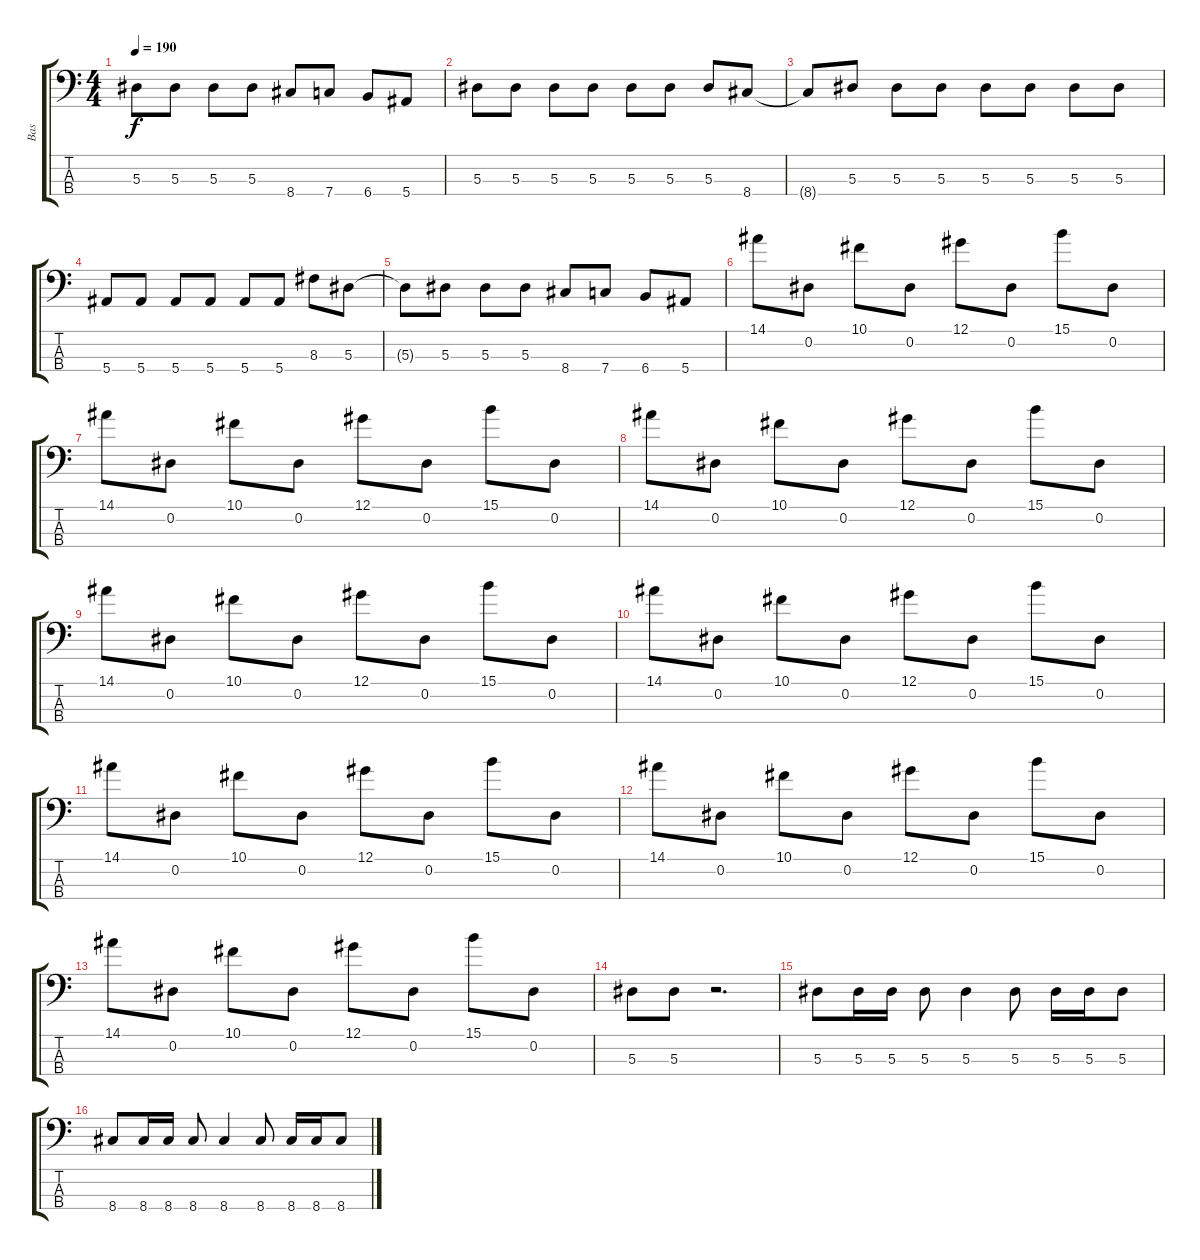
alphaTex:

\track ("Bas" "Bas") {instrument electricbassfinger}
\staff {score tabs}
\tuning (Ab2 Eb2 Bb1 F1) {hide}
\ts (4 4)
\tempo 190
\clef f4
\ks c
5.3{t}.8{dy f} 5.3.8 5.3.8 5.3.8 8.4.8 7.4.8 6.4.8 5.4.8 |
5.3.8 5.3.8 5.3.8 5.3.8 5.3.8 5.3.8 5.3.8 8.4.8 |
8.4{t}.8 5.3.8 5.3.8 5.3.8 5.3.8 5.3.8 5.3.8 5.3.8 |
5.4.8 5.4.8 5.4.8 5.4.8 5.4.8 5.4.8 8.3.8 5.3.8 |
5.3{t}.8 5.3.8 5.3.8 5.3.8 8.4.8 7.4.8 6.4.8 5.4.8 |
14.1.8 0.2.8 10.1.8 0.2.8 12.1.8 0.2.8 15.1.8 0.2.8 |
14.1.8 0.2.8 10.1.8 0.2.8 12.1.8 0.2.8 15.1.8 0.2.8 |
14.1.8 0.2.8 10.1.8 0.2.8 12.1.8 0.2.8 15.1.8 0.2.8 |
14.1.8 0.2.8 10.1.8 0.2.8 12.1.8 0.2.8 15.1.8 0.2.8 |
14.1.8 0.2.8 10.1.8 0.2.8 12.1.8 0.2.8 15.1.8 0.2.8 |
14.1.8 0.2.8 10.1.8 0.2.8 12.1.8 0.2.8 15.1.8 0.2.8 |
14.1.8 0.2.8 10.1.8 0.2.8 12.1.8 0.2.8 15.1.8 0.2.8 |
14.1.8 0.2.8 10.1.8 0.2.8 12.1.8 0.2.8 15.1.8 0.2.8 |
5.3.8 5.3.8 r.2{d} |
5.3.8 5.3.16 5.3.16 5.3.8 5.3.4 5.3.8 5.3.16 5.3.16 5.3.8 |
8.4.8 8.4.16 8.4.16 8.4.8 8.4.4 8.4.8 8.4.16 8.4.16 8.4.8
